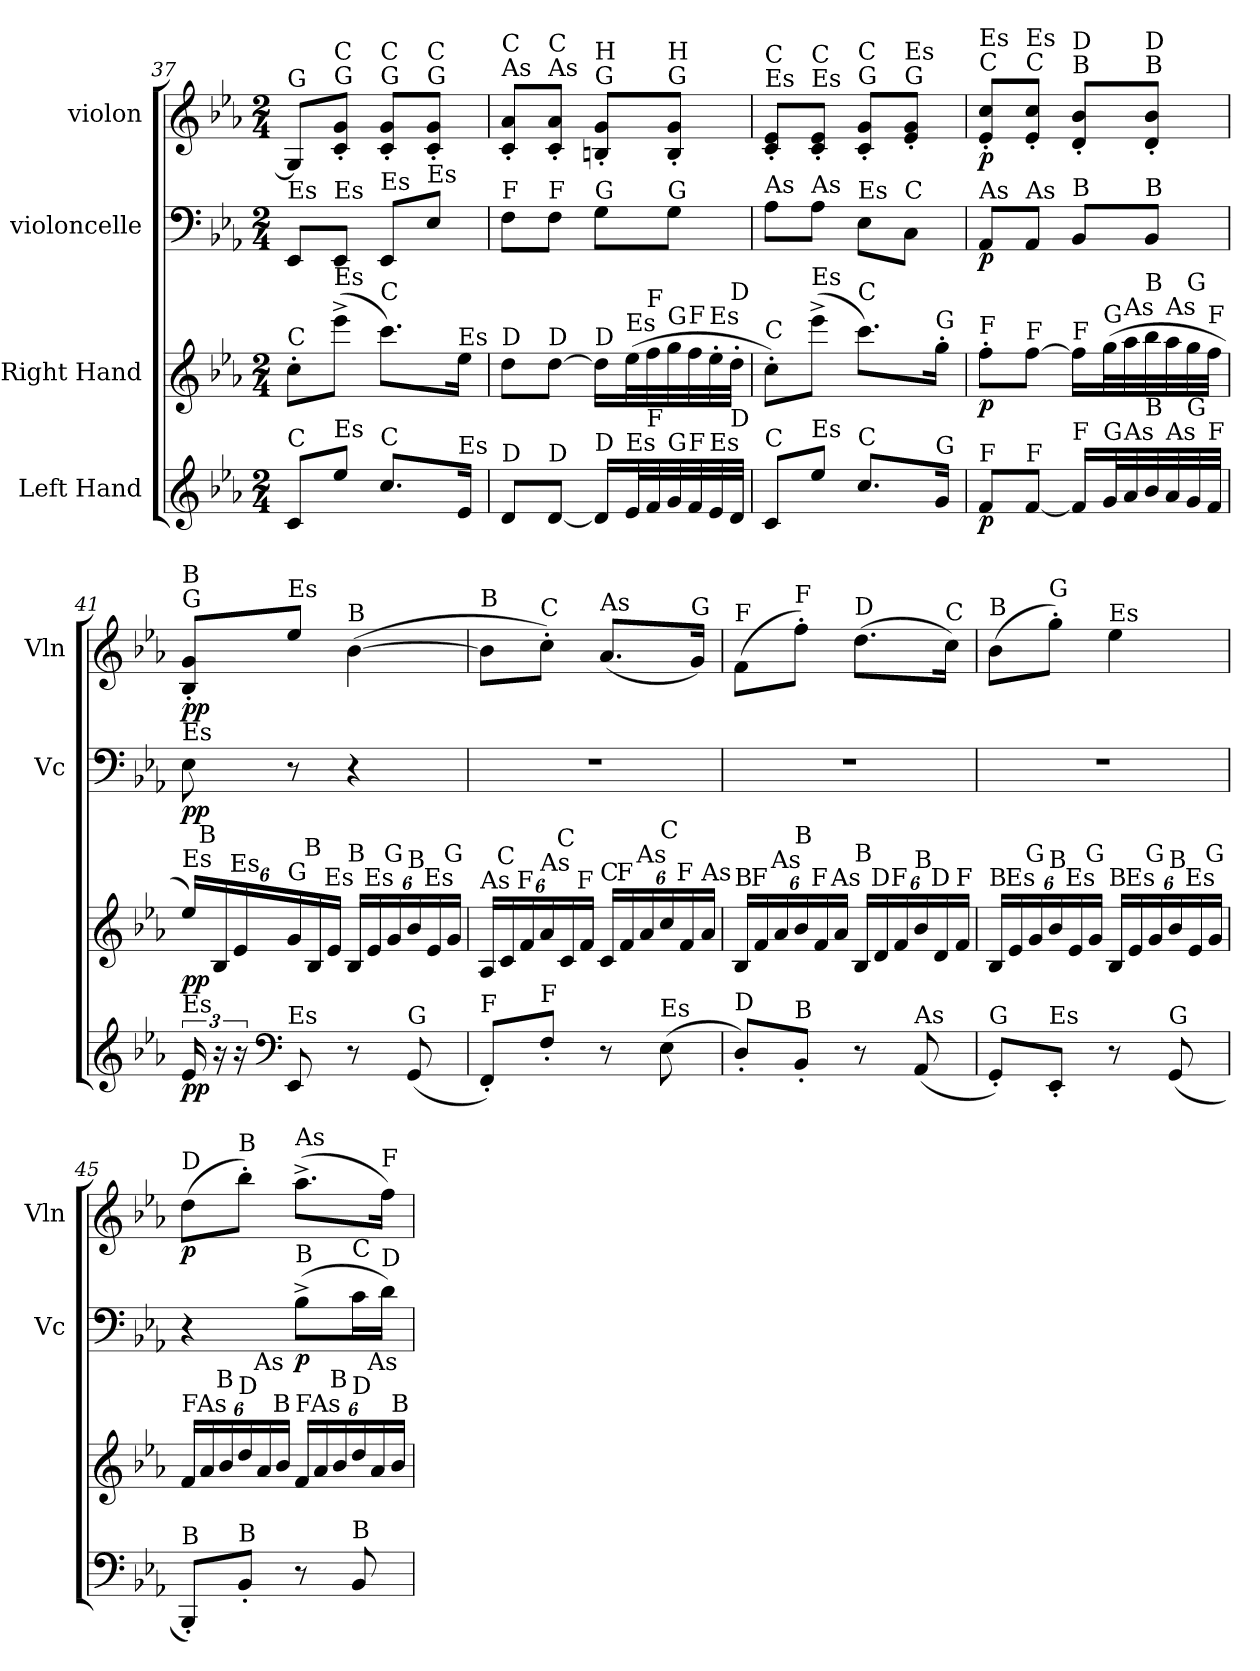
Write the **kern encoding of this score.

**kern	**dynam	**kern	**dynam	**kern	**dynam	**kern	**dynam
*part4	*part4	*part3	*part3	*part2	*part2	*part1	*part1
*staff4	*staff4	*staff3	*staff3	*staff2	*staff2	*staff1	*staff1
*I"Left Hand	*	*I"Right Hand	*	*I"violoncelle	*	*I"violon	*
*	*	*	*	*I'Vc	*	*I'Vln	*
*clefG2	*	*clefG2	*	*clefF4	*	*clefG2	*
*k[b-e-a-]	*	*k[b-e-a-]	*	*k[b-e-a-]	*	*k[b-e-a-]	*
*M2/4	*	*M2/4	*	*M2/4	*	*M2/4	*
=37	=37	=37	=37	=37	=37	=37	=37
!	!	!	!	!	!	!LO:TX:a:t=G	!
!	!	!	!	!LO:TX:a:t=Es	!	!	!
!	!	!LO:TX:a:t=C	!	!	!	!	!
!LO:TX:a:t=C	!	!	!	!	!	!	!
8c/L	.	8cc'\L	.	8EE-/L	.	8G/L]	.
!	!	!	!	!	!	!LO:TX:a:t=G	!
!	!	!	!	!	!	!LO:TX:a:t=C	!
!	!	!	!	!LO:TX:a:t=Es	!	!	!
!	!	!LO:TX:a:t=Es	!	!	!	!	!
!LO:TX:a:t=Es	!	!	!	!	!	!	!
8ee-/J	.	(>8eee-^\J	.	8EE-/J	.	8c/' 8g/'J	.
!	!	!	!	!	!	!LO:TX:a:t=G	!
!	!	!	!	!	!	!LO:TX:a:t=C	!
!	!	!	!	!LO:TX:a:t=Es	!	!	!
!	!	!LO:TX:a:t=C	!	!	!	!	!
!LO:TX:a:t=C	!	!	!	!	!	!	!
8.cc/L	.	8.ccc\L)	.	8EE-/L	.	8c/' 8g/'L	.
!	!	!	!	!	!	!LO:TX:a:t=G	!
!	!	!	!	!	!	!LO:TX:a:t=C	!
!	!	!	!	!LO:TX:a:t=Es	!	!	!
.	.	.	.	8E-/J	.	8c/' 8g/'J	.
!	!	!LO:TX:a:t=Es	!	!	!	!	!
!LO:TX:a:t=Es	!	!	!	!	!	!	!
16e-/Jk	.	16ee-\Jk	.	.	.	.	.
!!LO:PB:g=z
=38	=38	=38	=38	=38	=38	=38	=38
!	!	!	!	!	!	!LO:TX:a:t=As	!
!	!	!	!	!	!	!LO:TX:a:t=C	!
!	!	!	!	!LO:TX:a:t=F	!	!	!
!	!	!LO:TX:a:t=D	!	!	!	!	!
!LO:TX:a:t=D	!	!	!	!	!	!	!
8d/L	.	8dd\L	.	8F\L	.	8c/' 8a-/'L	.
!	!	!	!	!	!	!LO:TX:a:t=As	!
!	!	!	!	!	!	!LO:TX:a:t=C	!
!	!	!	!	!LO:TX:a:t=F	!	!	!
!	!	!LO:TX:a:t=D	!	!	!	!	!
!LO:TX:a:t=D	!	!	!	!	!	!	!
[8d/J	.	[8dd\J	.	8F\J	.	8c/' 8a-/'J	.
!	!	!	!	!	!	!LO:TX:a:t=G	!
!	!	!	!	!	!	!LO:TX:a:t=H	!
!	!	!	!	!LO:TX:a:t=G	!	!	!
!	!	!LO:TX:a:t=D	!	!	!	!	!
!LO:TX:a:t=D	!	!	!	!	!	!	!
16d/LL]	.	16dd\LL]	.	8G\L	.	8Bn/' 8g/'L	.
!	!	!LO:TX:a:t=Es	!	!	!	!	!
!LO:TX:a:t=Es	!	!	!	!	!	!	!
32e-/L	.	(>32ee-\L	.	.	.	.	.
!	!	!LO:TX:a:t=F	!	!	!	!	!
!LO:TX:a:t=F	!	!	!	!	!	!	!
32f/	.	32ff\	.	.	.	.	.
!	!	!	!	!	!	!LO:TX:a:t=G	!
!	!	!	!	!	!	!LO:TX:a:t=H	!
!	!	!	!	!LO:TX:a:t=G	!	!	!
!	!	!LO:TX:a:t=G	!	!	!	!	!
!LO:TX:a:t=G	!	!	!	!	!	!	!
32g/	.	32gg\	.	8G\J	.	8B/' 8g/'J	.
!	!	!LO:TX:a:t=F	!	!	!	!	!
!LO:TX:a:t=F	!	!	!	!	!	!	!
32f/	.	32ff\	.	.	.	.	.
!	!	!LO:TX:a:t=Es	!	!	!	!	!
!LO:TX:a:t=Es	!	!	!	!	!	!	!
32e-/	.	32ee-'\	.	.	.	.	.
!	!	!LO:TX:a:t=D	!	!	!	!	!
!LO:TX:a:t=D	!	!	!	!	!	!	!
32d/JJJ	.	32dd'\JJJ	.	.	.	.	.
=39	=39	=39	=39	=39	=39	=39	=39
!	!	!	!	!	!	!LO:TX:a:t=Es	!
!	!	!	!	!	!	!LO:TX:a:t=C	!
!	!	!	!	!LO:TX:a:t=As	!	!	!
!	!	!LO:TX:a:t=C	!	!	!	!	!
!LO:TX:a:t=C	!	!	!	!	!	!	!
8c/L	.	8cc'\L)	.	8A-\L	.	8c/' 8e-/'L	.
!	!	!	!	!	!	!LO:TX:a:t=Es	!
!	!	!	!	!	!	!LO:TX:a:t=C	!
!	!	!	!	!LO:TX:a:t=As	!	!	!
!	!	!LO:TX:a:t=Es	!	!	!	!	!
!LO:TX:a:t=Es	!	!	!	!	!	!	!
8ee-/J	.	(>8eee-^\J	.	8A-\J	.	8c/' 8e-/'J	.
!	!	!	!	!	!	!LO:TX:a:t=G	!
!	!	!	!	!	!	!LO:TX:a:t=C	!
!	!	!	!	!LO:TX:a:t=Es	!	!	!
!	!	!LO:TX:a:t=C	!	!	!	!	!
!LO:TX:a:t=C	!	!	!	!	!	!	!
8.cc/L	.	8.ccc\L)	.	8E-\L	.	8c/' 8g/'L	.
!	!	!	!	!	!	!LO:TX:a:t=G	!
!	!	!	!	!	!	!LO:TX:a:t=Es	!
!	!	!	!	!LO:TX:a:t=C	!	!	!
.	.	.	.	8C\J	.	8e-/' 8g/'J	.
!	!	!LO:TX:a:t=G	!	!	!	!	!
!LO:TX:a:t=G	!	!	!	!	!	!	!
16g/Jk	.	16gg'\Jk	.	.	.	.	.
=40	=40	=40	=40	=40	=40	=40	=40
!	!	!	!	!	!	!LO:TX:a:t=C	!
!	!	!	!	!	!	!LO:TX:a:t=Es	!
!	!	!	!	!LO:TX:a:t=As	!	!	!
!	!	!LO:TX:a:t=F	!	!	!	!	!
!LO:TX:a:t=F	!	!	!	!	!	!	!
!	!LO:DY:b	!	!LO:DY:b	!	!LO:DY:b	!	!LO:DY:b
8f/L	p	8ff'\L	p	8AA-/L	p	8e-/' 8cc/'L	p
!	!	!	!	!	!	!LO:TX:a:t=C	!
!	!	!	!	!	!	!LO:TX:a:t=Es	!
!	!	!	!	!LO:TX:a:t=As	!	!	!
!	!	!LO:TX:a:t=F	!	!	!	!	!
!LO:TX:a:t=F	!	!	!	!	!	!	!
[8f/J	.	[8ff\J	.	8AA-/J	.	8e-/' 8cc/'J	.
!	!	!	!	!	!	!LO:TX:a:t=B	!
!	!	!	!	!	!	!LO:TX:a:t=D	!
!	!	!	!	!LO:TX:a:t=B	!	!	!
!	!	!LO:TX:a:t=F	!	!	!	!	!
!LO:TX:a:t=F	!	!	!	!	!	!	!
16f/LL]	.	16ff\LL]	.	8BB-/L	.	8d/' 8b-/'L	.
!	!	!LO:TX:a:t=G	!	!	!	!	!
!LO:TX:a:t=G	!	!	!	!	!	!	!
32g/L	.	(>32gg\L	.	.	.	.	.
!	!	!LO:TX:a:t=As	!	!	!	!	!
!LO:TX:a:t=As	!	!	!	!	!	!	!
32a-/	.	32aa-\	.	.	.	.	.
!	!	!	!	!	!	!LO:TX:a:t=B	!
!	!	!	!	!	!	!LO:TX:a:t=D	!
!	!	!	!	!LO:TX:a:t=B	!	!	!
!	!	!LO:TX:a:t=B	!	!	!	!	!
!LO:TX:a:t=B	!	!	!	!	!	!	!
32b-/	.	32bb-\	.	8BB-/J	.	8d/' 8b-/'J	.
!	!	!LO:TX:a:t=As	!	!	!	!	!
!LO:TX:a:t=As	!	!	!	!	!	!	!
32a-/	.	32aa-\	.	.	.	.	.
!	!	!LO:TX:a:t=G	!	!	!	!	!
!LO:TX:a:t=G	!	!	!	!	!	!	!
32g/	.	32gg\	.	.	.	.	.
!	!	!LO:TX:a:t=F	!	!	!	!	!
!LO:TX:a:t=F	!	!	!	!	!	!	!
32f/JJJ	.	32ff\JJJ	.	.	.	.	.
=41	=41	=41	=41	=41	=41	=41	=41
*	*	*Xbrackettup	*	*	*	*	*
!	!	!	!	!	!	!LO:TX:a:t=G	!
!	!	!	!	!	!	!LO:TX:a:t=B	!
!	!	!	!	!LO:TX:a:t=Es	!	!	!
!	!	!LO:TX:a:t=Es	!	!	!	!	!
!LO:TX:a:t=Es	!	!	!	!	!	!	!
!	!LO:DY:b	!	!LO:DY:b	!	!LO:DY:b	!	!LO:DY:b
24e-/	pp	24ee-/LL)	pp	8E-\	pp	8B-/' 8g/'L	pp
!	!	!LO:TX:a:t=B	!	!	!	!	!
24r	.	24B-/	.	.	.	.	.
!	!	!LO:TX:a:t=Es	!	!	!	!	!
24r	.	24e-/	.	.	.	.	.
*clefF4	*	*	*	*	*	*	*
!	!	!	!	!	!	!LO:TX:a:t=Es	!
!	!	!LO:TX:a:t=G	!	!	!	!	!
!LO:TX:a:t=Es	!	!	!	!	!	!	!
8EE-/	.	24g/	.	8r	.	8ee-/J	.
!	!	!LO:TX:a:t=B	!	!	!	!	!
.	.	24B-/	.	.	.	.	.
!	!	!LO:TX:a:t=Es	!	!	!	!	!
.	.	24e-/JJ	.	.	.	.	.
!	!	!	!	!	!	!LO:TX:a:t=B	!
!	!	!LO:TX:a:t=B	!	!	!	!	!
8r	.	24B-/LL	.	4r	.	(>[4b-\	.
!	!	!LO:TX:a:t=Es	!	!	!	!	!
.	.	24e-/	.	.	.	.	.
!	!	!LO:TX:a:t=G	!	!	!	!	!
.	.	24g/	.	.	.	.	.
!	!	!LO:TX:a:t=B	!	!	!	!	!
!LO:TX:a:t=G	!	!	!	!	!	!	!
(<8GG/	.	24b-/	.	.	.	.	.
!	!	!LO:TX:a:t=Es	!	!	!	!	!
.	.	24e-/	.	.	.	.	.
!	!	!LO:TX:a:t=G	!	!	!	!	!
.	.	24g/JJ	.	.	.	.	.
!!LO:LB:g=z
=42	=42	=42	=42	=42	=42	=42	=42
!	!	!	!	!	!	!LO:TX:a:t=B	!
!	!	!LO:TX:a:t=As	!	!	!	!	!
!LO:TX:a:t=F	!	!	!	!	!	!	!
8FF'/L)	.	24A-/LL	.	2r	.	8b-\L]	.
!	!	!LO:TX:a:t=C	!	!	!	!	!
.	.	24c/	.	.	.	.	.
!	!	!LO:TX:a:t=F	!	!	!	!	!
.	.	24f/	.	.	.	.	.
!	!	!	!	!	!	!LO:TX:a:t=C	!
!	!	!LO:TX:a:t=As	!	!	!	!	!
!LO:TX:a:t=F	!	!	!	!	!	!	!
8F'/J	.	24a-/	.	.	.	8cc'\J)	.
!	!	!LO:TX:a:t=C	!	!	!	!	!
.	.	24c/	.	.	.	.	.
!	!	!LO:TX:a:t=F	!	!	!	!	!
.	.	24f/JJ	.	.	.	.	.
!	!	!	!	!	!	!LO:TX:a:t=As	!
!	!	!LO:TX:a:t=C	!	!	!	!	!
8r	.	24c/LL	.	.	.	(<8.a-/L	.
!	!	!LO:TX:a:t=F	!	!	!	!	!
.	.	24f/	.	.	.	.	.
!	!	!LO:TX:a:t=As	!	!	!	!	!
.	.	24a-/	.	.	.	.	.
!	!	!LO:TX:a:t=C	!	!	!	!	!
!LO:TX:a:t=Es	!	!	!	!	!	!	!
(>8E-\	.	24cc/	.	.	.	.	.
!	!	!LO:TX:a:t=F	!	!	!	!	!
.	.	24f/	.	.	.	.	.
!	!	!	!	!	!	!LO:TX:a:t=G	!
.	.	.	.	.	.	16g/Jk)	.
!	!	!LO:TX:a:t=As	!	!	!	!	!
.	.	24a-/JJ	.	.	.	.	.
=43	=43	=43	=43	=43	=43	=43	=43
!	!	!	!	!	!	!LO:TX:a:t=F	!
!	!	!LO:TX:a:t=B	!	!	!	!	!
!LO:TX:a:t=D	!	!	!	!	!	!	!
8D'/L)	.	24B-/LL	.	2r	.	(>8f\L	.
!	!	!LO:TX:a:t=F	!	!	!	!	!
.	.	24f/	.	.	.	.	.
!	!	!LO:TX:a:t=As	!	!	!	!	!
.	.	24a-/	.	.	.	.	.
!	!	!	!	!	!	!LO:TX:a:t=F	!
!	!	!LO:TX:a:t=B	!	!	!	!	!
!LO:TX:a:t=B	!	!	!	!	!	!	!
8BB-'/J	.	24b-/	.	.	.	8ff'\J)	.
!	!	!LO:TX:a:t=F	!	!	!	!	!
.	.	24f/	.	.	.	.	.
!	!	!LO:TX:a:t=As	!	!	!	!	!
.	.	24a-/JJ	.	.	.	.	.
!	!	!	!	!	!	!LO:TX:a:t=D	!
!	!	!LO:TX:a:t=B	!	!	!	!	!
8r	.	24B-/LL	.	.	.	(>8.dd\L	.
!	!	!LO:TX:a:t=D	!	!	!	!	!
.	.	24d/	.	.	.	.	.
!	!	!LO:TX:a:t=F	!	!	!	!	!
.	.	24f/	.	.	.	.	.
!	!	!LO:TX:a:t=B	!	!	!	!	!
!LO:TX:a:t=As	!	!	!	!	!	!	!
(<8AA-/	.	24b-/	.	.	.	.	.
!	!	!LO:TX:a:t=D	!	!	!	!	!
.	.	24d/	.	.	.	.	.
!	!	!	!	!	!	!LO:TX:a:t=C	!
.	.	.	.	.	.	16cc\Jk)	.
!	!	!LO:TX:a:t=F	!	!	!	!	!
.	.	24f/JJ	.	.	.	.	.
=44	=44	=44	=44	=44	=44	=44	=44
!	!	!	!	!	!	!LO:TX:a:t=B	!
!	!	!LO:TX:a:t=B	!	!	!	!	!
!LO:TX:a:t=G	!	!	!	!	!	!	!
8GG'/L)	.	24B-/LL	.	2r	.	(>8b-\L	.
!	!	!LO:TX:a:t=Es	!	!	!	!	!
.	.	24e-/	.	.	.	.	.
!	!	!LO:TX:a:t=G	!	!	!	!	!
.	.	24g/	.	.	.	.	.
!	!	!	!	!	!	!LO:TX:a:t=G	!
!	!	!LO:TX:a:t=B	!	!	!	!	!
!LO:TX:a:t=Es	!	!	!	!	!	!	!
8EE-'/J	.	24b-/	.	.	.	8gg'\J)	.
!	!	!LO:TX:a:t=Es	!	!	!	!	!
.	.	24e-/	.	.	.	.	.
!	!	!LO:TX:a:t=G	!	!	!	!	!
.	.	24g/JJ	.	.	.	.	.
!	!	!	!	!	!	!LO:TX:a:t=Es	!
!	!	!LO:TX:a:t=B	!	!	!	!	!
8r	.	24B-/LL	.	.	.	4ee-\	.
!	!	!LO:TX:a:t=Es	!	!	!	!	!
.	.	24e-/	.	.	.	.	.
!	!	!LO:TX:a:t=G	!	!	!	!	!
.	.	24g/	.	.	.	.	.
!	!	!LO:TX:a:t=B	!	!	!	!	!
!LO:TX:a:t=G	!	!	!	!	!	!	!
(<8GG/	.	24b-/	.	.	.	.	.
!	!	!LO:TX:a:t=Es	!	!	!	!	!
.	.	24e-/	.	.	.	.	.
!	!	!LO:TX:a:t=G	!	!	!	!	!
.	.	24g/JJ	.	.	.	.	.
!!LO:LB:g=z
=45	=45	=45	=45	=45	=45	=45	=45
!	!	!	!	!	!	!LO:TX:a:t=D	!
!	!	!LO:TX:a:t=F	!	!	!	!	!
!LO:TX:a:t=B	!	!	!	!	!	!	!
!	!	!	!	!	!	!	!LO:DY:b
8BBB-'/L)	.	24f/LL	.	4r	.	(>8dd\L	p
!	!	!LO:TX:a:t=As	!	!	!	!	!
.	.	24a-/	.	.	.	.	.
!	!	!LO:TX:a:t=B	!	!	!	!	!
.	.	24b-/	.	.	.	.	.
!	!	!	!	!	!	!LO:TX:a:t=B	!
!	!	!LO:TX:a:t=D	!	!	!	!	!
!LO:TX:a:t=B	!	!	!	!	!	!	!
8BB-'/J	.	24dd/	.	.	.	8bb-'\J)	.
!	!	!LO:TX:a:t=As	!	!	!	!	!
.	.	24a-/	.	.	.	.	.
!	!	!LO:TX:a:t=B	!	!	!	!	!
.	.	24b-/JJ	.	.	.	.	.
!	!	!	!	!	!	!LO:TX:a:t=As	!
!	!	!	!	!LO:TX:a:t=B	!	!	!
!	!	!LO:TX:a:t=F	!	!	!	!	!
!	!	!	!	!	!LO:DY:b	!	!
8r	.	24f/LL	.	(>8B-^\L	p	(>8.aa-^\L	.
!	!	!LO:TX:a:t=As	!	!	!	!	!
.	.	24a-/	.	.	.	.	.
!	!	!LO:TX:a:t=B	!	!	!	!	!
.	.	24b-/	.	.	.	.	.
!	!	!	!	!LO:TX:a:t=C	!	!	!
!	!	!LO:TX:a:t=D	!	!	!	!	!
!LO:TX:a:t=B	!	!	!	!	!	!	!
8BB-/	.	24dd/	.	16c\L	.	.	.
!	!	!LO:TX:a:t=As	!	!	!	!	!
.	.	24a-/	.	.	.	.	.
!	!	!	!	!	!	!LO:TX:a:t=F	!
!	!	!	!	!LO:TX:a:t=D	!	!	!
.	.	.	.	16d\JJ)	.	16ff\Jk)	.
!	!	!LO:TX:a:t=B	!	!	!	!	!
.	.	24b-/JJ	.	.	.	.	.
=	=	=	=	=	=	=	=
*-	*-	*-	*-	*-	*-	*-	*-
